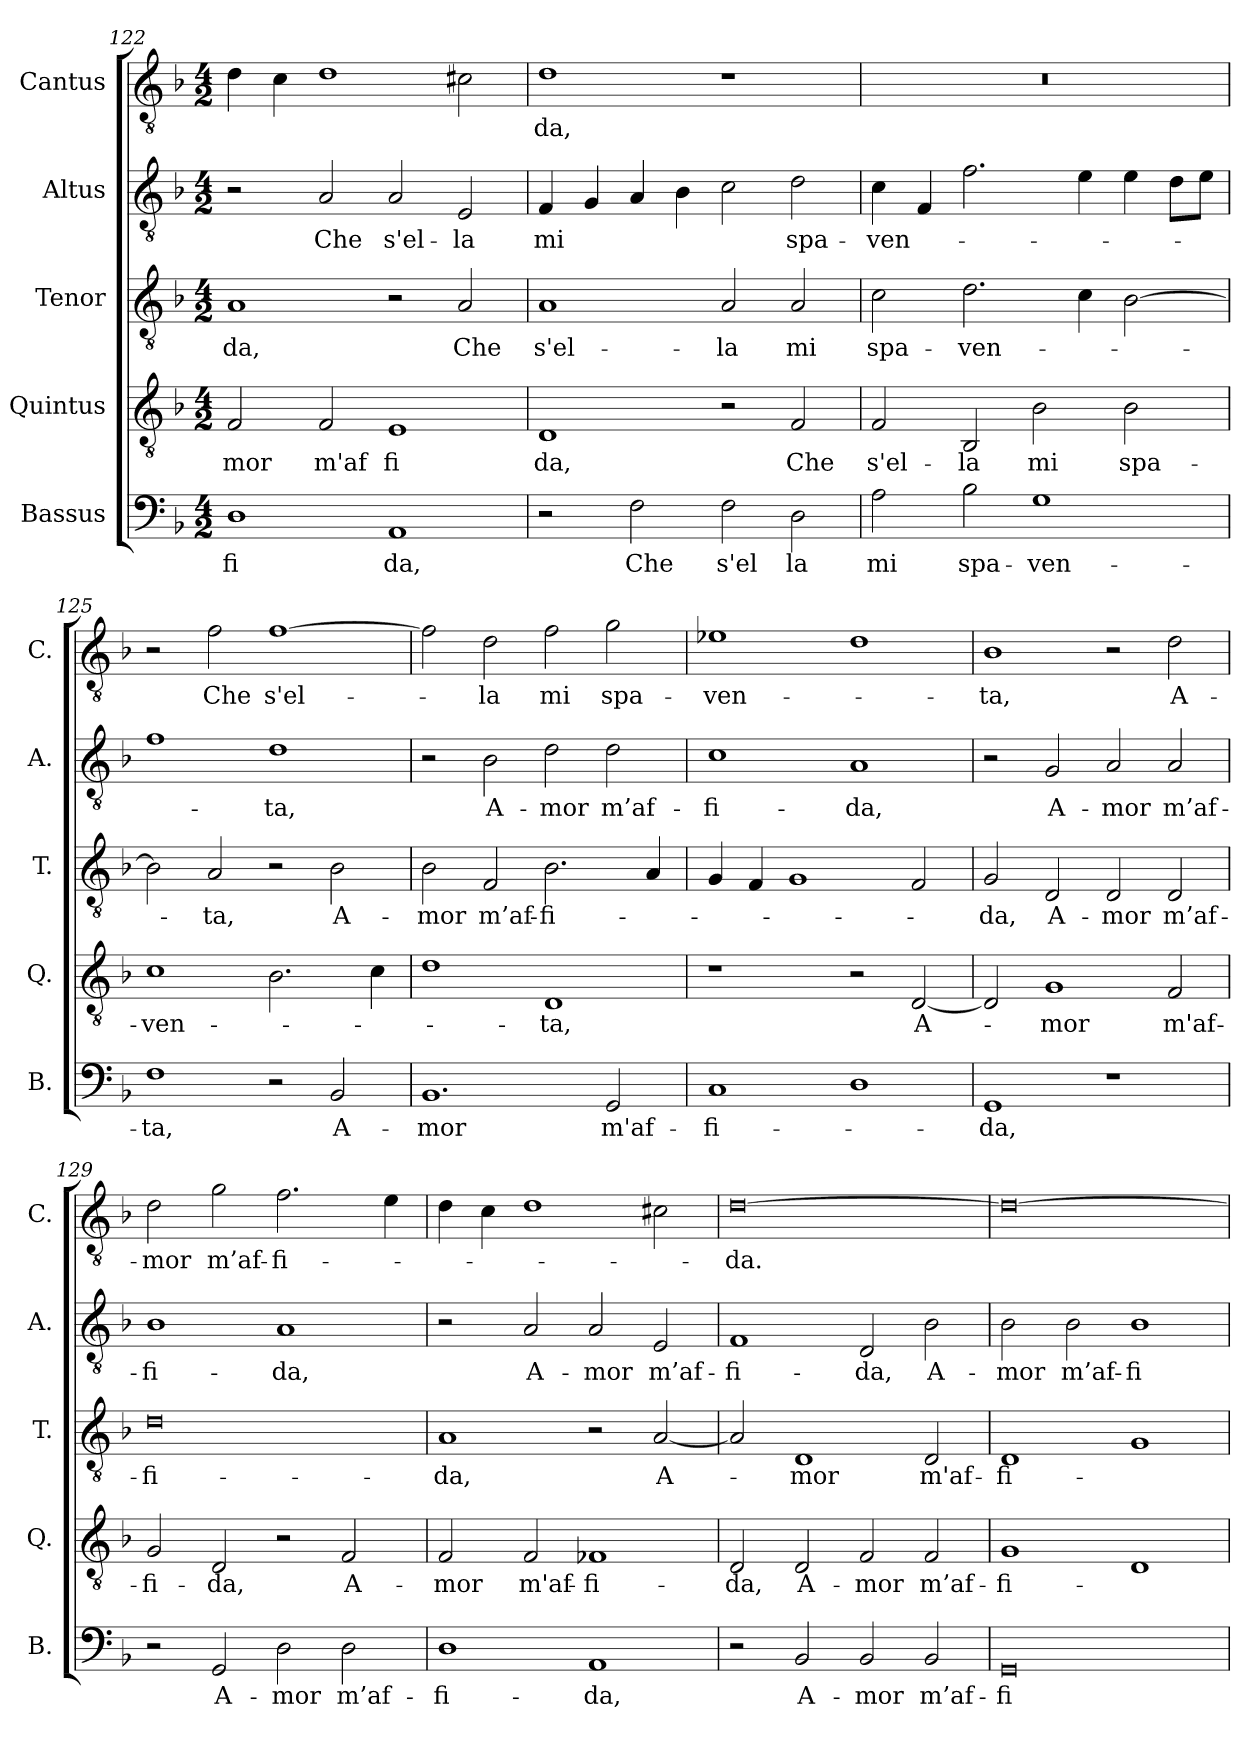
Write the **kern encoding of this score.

**kern	**text	**kern	**text	**kern	**text	**kern	**text	**kern	**text
*part5	*part5	*part4	*part4	*part3	*part3	*part2	*part2	*part1	*part1
*staff5	*staff5	*staff4	*staff4	*staff3	*staff3	*staff2	*staff2	*staff1	*staff1
*I"Bassus	*	*I"Quintus	*	*I"Tenor	*	*I"Altus	*	*I"Cantus	*
*I'B.	*	*I'Q.	*	*I'T.	*	*I'A.	*	*I'C.	*
*clefF4	*	*clefGv2	*	*clefGv2	*	*clefGv2	*	*clefGv2	*
*k[b-]	*	*k[b-]	*	*k[b-]	*	*k[b-]	*	*k[b-]	*
*M4/2	*	*M4/2	*	*M4/2	*	*M4/2	*	*M4/2	*
=122	=122	=122	=122	=122	=122	=122	=122	=122	=122
!	!LO:LY:b	!	!LO:LY:b	!	!LO:LY:b	!	!	!	!
1D	fi	2F/	mor	1A	-da,	2r	.	4d\	.
.	.	.	.	.	.	.	.	4c\	.
!	!	!	!LO:LY:b	!	!	!	!LO:LY:b	!	!
.	.	2F/	m'af	.	.	2A/	Che	1d	.
!	!LO:LY:b	!	!LO:LY:b	!	!	!	!LO:LY:b	!	!
1AA	da,	1E	fi	2r	.	2A/	s'el-	.	.
!	!	!	!	!	!LO:LY:b	!	!LO:LY:b	!	!
.	.	.	.	2A/	Che	2E/	-la	2c#X\	.
=123	=123	=123	=123	=123	=123	=123	=123	=123	=123
!	!	!	!LO:LY:b	!	!LO:LY:b	!	!LO:LY:b	!	!LO:LY:b
2r	.	1D	da,	1A	s'el-	4F/	mi	1d	-da,
.	.	.	.	.	.	4G/	.	.	.
!	!LO:LY:b	!	!	!	!	!	!	!	!
2F\	Che	.	.	.	.	4A/	.	.	.
.	.	.	.	.	.	4B-\	.	.	.
!	!LO:LY:b	!	!	!	!LO:LY:b	!	!	!	!
2F\	s'el	2r	.	2A/	-la	2c\	.	1r	.
!	!LO:LY:b	!	!LO:LY:b	!	!LO:LY:b	!	!LO:LY:b	!	!
2D\	la	2F/	Che	2A/	mi	2d\	spa-	.	.
!!LO:PB:g=z
=124	=124	=124	=124	=124	=124	=124	=124	=124	=124
!	!LO:LY:b	!	!LO:LY:b	!	!LO:LY:b	!	!LO:LY:b	!	!
2A\	mi	2F/	s'el-	2c\	spa-	4c\	-ven-	0r	.
.	.	.	.	.	.	4F/	.	.	.
!	!LO:LY:b	!	!LO:LY:b	!	!LO:LY:b	!	!	!	!
2B-\	spa-	2BB-/	-la	2.d\	-ven-	2.f\	.	.	.
!	!LO:LY:b	!	!LO:LY:b	!	!	!	!	!	!
1G	-ven-	2B-\	mi	.	.	.	.	.	.
.	.	.	.	4c\	.	4e\	.	.	.
!	!	!	!LO:LY:b	!	!	!	!	!	!
.	.	2B-\	spa-	[2B-\	.	4e\	.	.	.
.	.	.	.	.	.	8d\L	.	.	.
.	.	.	.	.	.	8e\J	.	.	.
=125	=125	=125	=125	=125	=125	=125	=125	=125	=125
!	!LO:LY:b	!	!LO:LY:b	!	!	!	!	!	!
1F	-ta,	1c	-ven-	2B-\]	.	1f	.	2r	.
!	!	!	!	!	!LO:LY:b	!	!	!	!LO:LY:b
.	.	.	.	2A/	-ta,	.	.	2f\	Che
!	!	!	!	!	!	!	!LO:LY:b	!	!LO:LY:b
2r	.	2.B-\	.	2r	.	1d	ta,	[1f	s'el-
!	!LO:LY:b	!	!	!	!LO:LY:b	!	!	!	!
2BB-/	A-	.	.	2B-\	A-	.	.	.	.
.	.	4c\	.	.	.	.	.	.	.
=126	=126	=126	=126	=126	=126	=126	=126	=126	=126
!	!LO:LY:b	!	!	!	!LO:LY:b	!	!	!	!
1.BB-	-mor	1d	.	2B-\	-mor	2r	.	2f\]	.
!	!	!	!	!	!LO:LY:b	!	!LO:LY:b	!	!LO:LY:b
.	.	.	.	2F/	m’af-	2B-\	A-	2d\	-la
!	!	!	!LO:LY:b	!	!LO:LY:b	!	!LO:LY:b	!	!LO:LY:b
.	.	1D	-ta,	2.B-\	-fi-	2d\	-mor	2f\	mi
!	!LO:LY:b	!	!	!	!	!	!LO:LY:b	!	!LO:LY:b
2GG/	m'af-	.	.	.	.	2d\	m’af-	2g\	spa-
.	.	.	.	4A/	.	.	.	.	.
=127	=127	=127	=127	=127	=127	=127	=127	=127	=127
!	!LO:LY:b	!	!	!	!	!	!LO:LY:b	!	!LO:LY:b
1C	-fi-	1r	.	4G/	.	1c	-fi-	1e-X	-ven-
.	.	.	.	4F/	.	.	.	.	.
.	.	.	.	1G	.	.	.	.	.
!	!	!	!	!	!	!	!LO:LY:b	!	!
1D	.	2r	.	.	.	1A	-da,	1d	.
!	!	!	!LO:LY:b	!	!	!	!	!	!
.	.	[2D/	A-	2F/	.	.	.	.	.
=128	=128	=128	=128	=128	=128	=128	=128	=128	=128
!	!LO:LY:b	!	!	!	!LO:LY:b	!	!	!	!LO:LY:b
1GG	-da,	2D/]	.	2G/	-da,	2r	.	1B-	-ta,
!	!	!	!LO:LY:b	!	!LO:LY:b	!	!LO:LY:b	!	!
.	.	1G	-mor	2D/	A-	2G/	A-	.	.
!	!	!	!	!	!LO:LY:b	!	!LO:LY:b	!	!
1r	.	.	.	2D/	-mor	2A/	-mor	2r	.
!	!	!	!LO:LY:b	!	!LO:LY:b	!	!LO:LY:b	!	!LO:LY:b
.	.	2F/	m'af-	2D/	m’af-	2A/	m’af-	2d\	A-
=129	=129	=129	=129	=129	=129	=129	=129	=129	=129
!	!	!	!LO:LY:b	!	!LO:LY:b	!	!LO:LY:b	!	!LO:LY:b
2r	.	2G/	-fi-	0d	-fi-	1B-	-fi-	2d\	-mor
!	!LO:LY:b	!	!LO:LY:b	!	!	!	!	!	!LO:LY:b
2GG/	A-	2D/	-da,	.	.	.	.	2g\	m’af-
!	!LO:LY:b	!	!	!	!	!	!LO:LY:b	!	!LO:LY:b
2D\	-mor	2r	.	.	.	1A	-da,	2.f\	-fi-
!	!LO:LY:b	!	!LO:LY:b	!	!	!	!	!	!
2D\	m’af-	2F/	A-	.	.	.	.	.	.
.	.	.	.	.	.	.	.	4e\	.
!!LO:LB:g=z
=130	=130	=130	=130	=130	=130	=130	=130	=130	=130
!	!LO:LY:b	!	!LO:LY:b	!	!LO:LY:b	!	!	!	!
1D	-fi-	2F/	-mor	1A	-da,	2r	.	4d\	.
.	.	.	.	.	.	.	.	4c\	.
!	!	!	!LO:LY:b	!	!	!	!LO:LY:b	!	!
.	.	2F/	m'af-	.	.	2A/	A-	1d	.
!	!LO:LY:b	!	!LO:LY:b	!	!	!	!LO:LY:b	!	!
1AA	-da,	1F-X	-fi-	2r	.	2A/	-mor	.	.
!	!	!	!	!	!LO:LY:b	!	!LO:LY:b	!	!
.	.	.	.	[2A/	A-	2E/	m’af-	2c#X\	.
=131	=131	=131	=131	=131	=131	=131	=131	=131	=131
!	!	!	!LO:LY:b	!	!	!	!LO:LY:b	!	!LO:LY:b
2r	.	2D/	-da,	2A/]	.	1F	-fi-	[0d	-da.
!	!LO:LY:b	!	!LO:LY:b	!	!LO:LY:b	!	!	!	!
2BB-/	A-	2D/	A-	1D	-mor	.	.	.	.
!	!LO:LY:b	!	!LO:LY:b	!	!	!	!LO:LY:b	!	!
2BB-/	-mor	2F/	-mor	.	.	2D/	-da,	.	.
!	!LO:LY:b	!	!LO:LY:b	!	!LO:LY:b	!	!LO:LY:b	!	!
2BB-/	m’af-	2F/	m’af-	2D/	m'af-	2B-\	A-	.	.
=132	=132	=132	=132	=132	=132	=132	=132	=132	=132
!	!LO:LY:b	!	!LO:LY:b	!	!LO:LY:b	!	!LO:LY:b	!	!
0GG	-fi-	1G	-fi-	1D	-fi-	2B-\	-mor	0d_	.
!	!	!	!	!	!	!	!LO:LY:b	!	!
.	.	.	.	.	.	2B-\	m’af-	.	.
!	!	!	!	!	!	!	!LO:LY:b	!	!
.	.	1D	.	1G	.	1B-	-fi-	.	.
=	=	=	=	=	=	=	=	=	=
*-	*-	*-	*-	*-	*-	*-	*-	*-	*-
